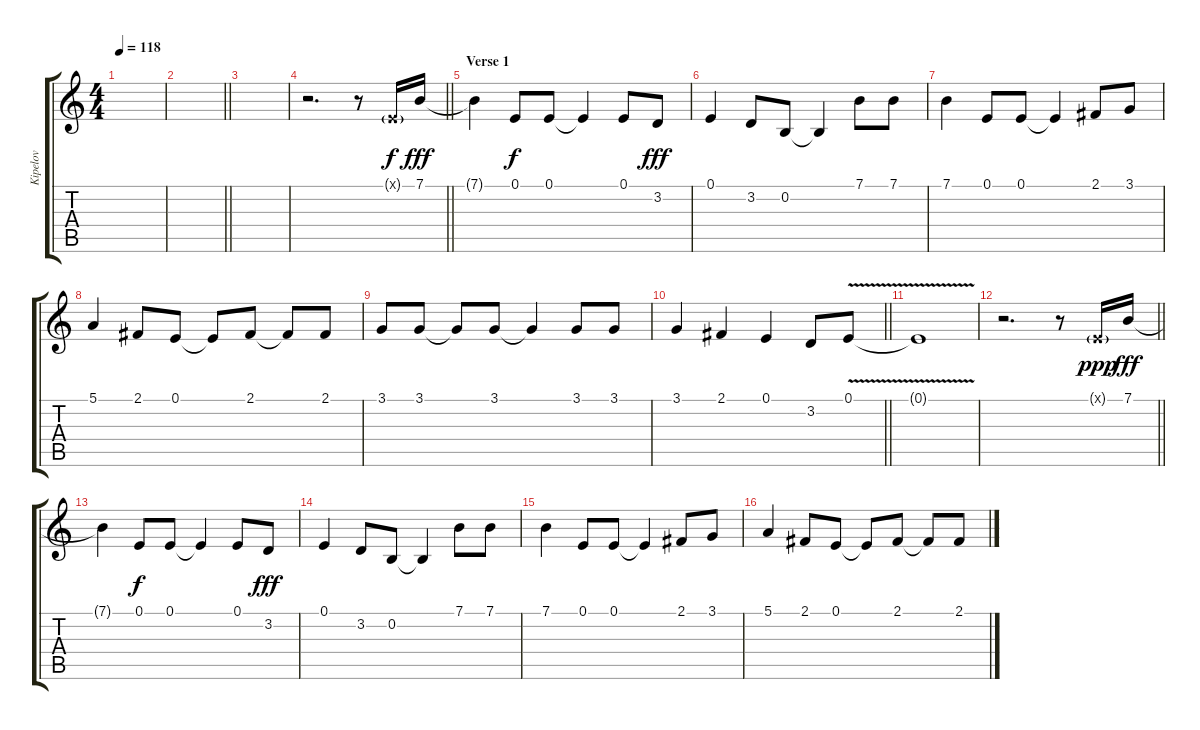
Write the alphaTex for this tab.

\track ("Kipelov" "Kipelov") {instrument tenorsax}
\staff {score tabs}
\tuning (E4 B3 G3 D3 A2 E2) {hide}
\ts (4 4)
\tempo 118
\clef g2
\ks c
|
\barLineRight lightlight
|
|
\barLineRight lightlight
r.2{d} r.8 0.1{g x}.16 7.1.16{dy fff} |
\section ("" "Verse 1")
7.1{t}.4 0.1.8{dy f} 0.1.8 0.1{t}.4 0.1.8 3.2.8{dy fff} |
0.1.4 3.2.8 0.2.8 0.2{t}.4 7.1.8 7.1.8 |
7.1.4 0.1.8 0.1.8 0.1{t}.4 2.1.8 3.1.8 |
5.1.4 2.1.8 0.1.8 0.1{t}.8 2.1.8 2.1{t}.8 2.1.8 |
3.1.8 3.1.8 3.1{t}.8 3.1.8 3.1{t}.4 3.1.8 3.1.8 |
\barLineRight lightlight
3.1.4 2.1.4 0.1.4 3.2.8 0.1{v}.8 |
0.1{t}.1 |
\barLineRight lightlight
r.2{d} r.8 0.1{g x}.16{dy ppp} 7.1.16{dy fff} |
7.1{t}.4 0.1.8{dy f} 0.1.8 0.1{t}.4 0.1.8 3.2.8{dy fff} |
0.1.4 3.2.8 0.2.8 0.2{t}.4 7.1.8 7.1.8 |
7.1.4 0.1.8 0.1.8 0.1{t}.4 2.1.8 3.1.8 |
5.1.4 2.1.8 0.1.8 0.1{t}.8 2.1.8 2.1{t}.8 2.1.8
